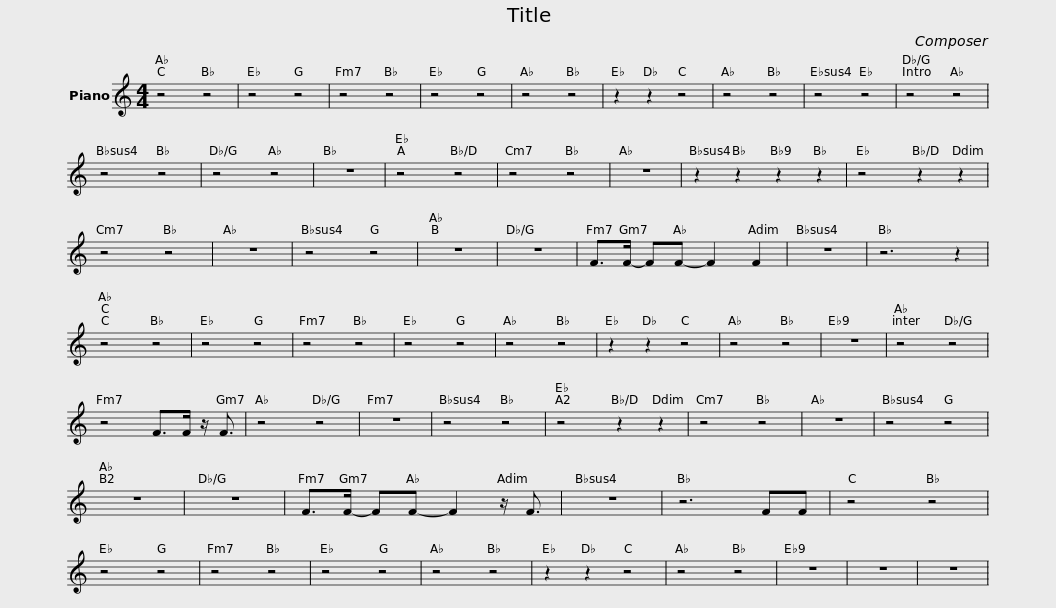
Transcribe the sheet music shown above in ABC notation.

X:1
L:1/8
M:4/4
I:linebreak $
K:C
V:1 treble
V:1
 z4 z4 | z4 z4 | z4 z4 | z4 z4 |$ z4 z4 | %5
 z2 z2 z4 | z4 z4 | z4 z4 |$ z4 z4 | z4 z4 | %10
 z4 z4 | z8 |$ z4 z4 | z4 z4 | z8 | %15
 z2 z2 z2 z2 |$ z4 z2 z2 | z4 z4 | z8 | z4 z4 |$ %20
 z8 | z8 | F>F- FF- F2 F2 | z8 | z6 z2 |$ %25
 z4 z4 | z4 z4 | z4 z4 | z4 z4 |$ z4 z4 | %30
 z2 z2 z4 | z4 z4 | z8 |$ z4 z4 | z4 F>F z/ F3/2 | %35
 z4 z4 | z8 | z4 z4 |$ z4 z2 z2 | z4 z4 | %40
 z8 | z4 z4 |$ z8 | z8 | F>F- FF- F2 z/ F3/2 | %45
 z8 | z6 FF |$ z4 z4 | z4 z4 | z4 z4 | %50
 z4 z4 | z4 z4 | z2 z2 z4 | z4 z4 | z8 | %55
 z8 | z8 | %57
